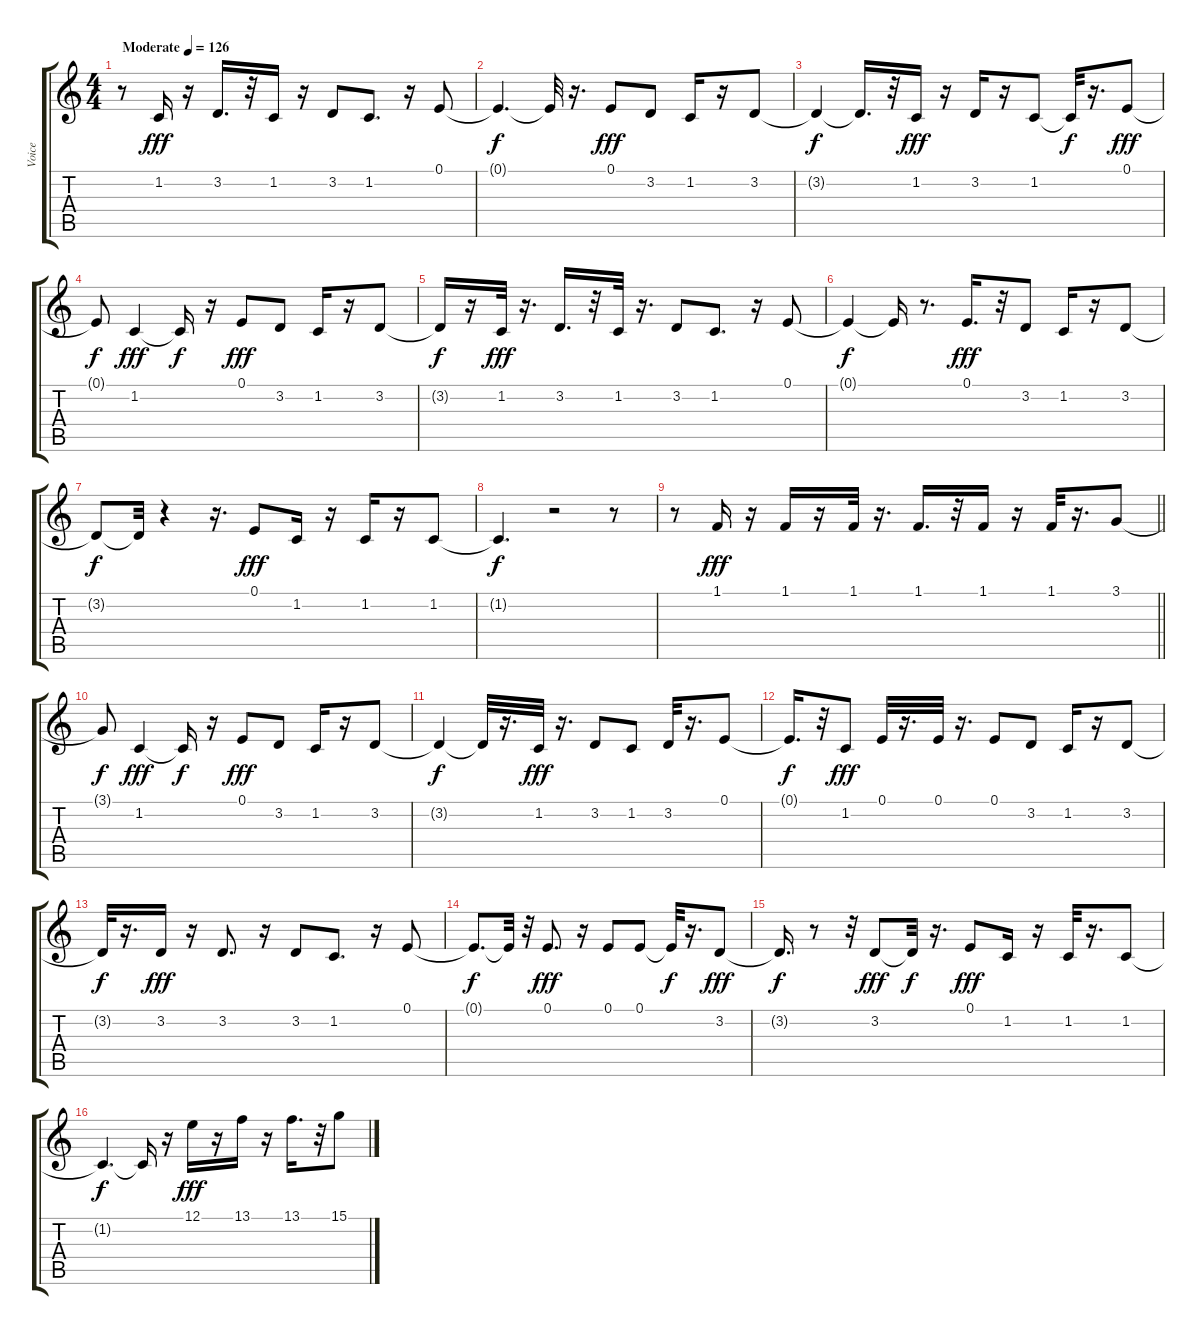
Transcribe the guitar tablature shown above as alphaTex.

\track ("Voice" "Voice") {instrument pad1newage}
\staff {score tabs}
\tuning (E4 B3 G3 D3 A2 E2) {hide}
\ts (4 4)
\tempo (126 "Moderate")
\clef g2
\ks c
r.8{dy fff instrument pad1newage} 1.2.16 r.16 3.2.16{d} r.32 1.2.16 r.16 3.2.8 1.2.8{d} r.16 0.1.8 |
0.1{t}.4{d dy f} 0.1{t}.32 r.16{d} 0.1.8{dy fff} 3.2.8 1.2.16 r.16 3.2.8 |
3.2{t}.4{dy f} 3.2{t}.16{d} r.32 1.2.16{dy fff} r.16 3.2.16 r.16 1.2.8 1.2{t}.32{dy f} r.16{d} 0.1.8{dy fff} |
0.1{t}.8{dy f} 1.2.4{dy fff} 1.2{t}.16{dy f} r.16 0.1.8{dy fff} 3.2.8 1.2.16 r.16 3.2.8 |
3.2{t}.16{dy f} r.16 1.2.32{dy fff} r.16{d} 3.2.16{d} r.32 1.2.32 r.16{d} 3.2.8 1.2.8{d} r.16 0.1.8 |
0.1{t}.4{dy f} 0.1{t}.16 r.8{d} 0.1.16{d dy fff} r.32 3.2.8 1.2.16 r.16 3.2.8 |
3.2{t}.8{dy f} 3.2{t}.32 r.4 r.16{d} 0.1.8{dy fff} 1.2.16 r.16 1.2.16 r.16 1.2.8 |
1.2{t}.4{d dy f} r.2 r.8 |
\barLineRight lightlight
r.8 1.1.16{dy fff} r.16 1.1.16 r.16 1.1.32 r.16{d} 1.1.16{d} r.32 1.1.16 r.16 1.1.32 r.16{d} 3.1.8 |
3.1{t}.8{dy f} 1.2.4{dy fff} 1.2{t}.16{dy f} r.16 0.1.8{dy fff} 3.2.8 1.2.16 r.16 3.2.8 |
3.2{t}.4{dy f} 3.2{t}.32 r.16{d} 1.2.32{dy fff} r.16{d} 3.2.8 1.2.8 3.2.32 r.16{d} 0.1.8 |
0.1{t}.16{d dy f} r.32 1.2.8{dy fff} 0.1.32 r.16{d} 0.1.32 r.16{d} 0.1.8 3.2.8 1.2.16 r.16 3.2.8 |
3.2{t}.32{dy f} r.16{d} 3.2.16{dy fff} r.16 3.2.8{d} r.16 3.2.8 1.2.8{d} r.16 0.1.8 |
0.1{t}.8{d dy f} 0.1{t}.32 r.32 0.1.8{d dy fff} r.16 0.1.8 0.1.8 0.1{t}.32{dy f} r.16{d} 3.2.8{dy fff} |
3.2{t}.16{d dy f} r.8 r.32 3.2.8{dy fff} 3.2{t}.32{dy f} r.16{d} 0.1.8{dy fff} 1.2.16 r.16 1.2.32 r.16{d} 1.2.8 |
1.2{t}.4{d dy f} 1.2{t}.16 r.16 12.1.16{dy fff} r.16 13.1.16 r.16 13.1.16{d} r.32 15.1.8
